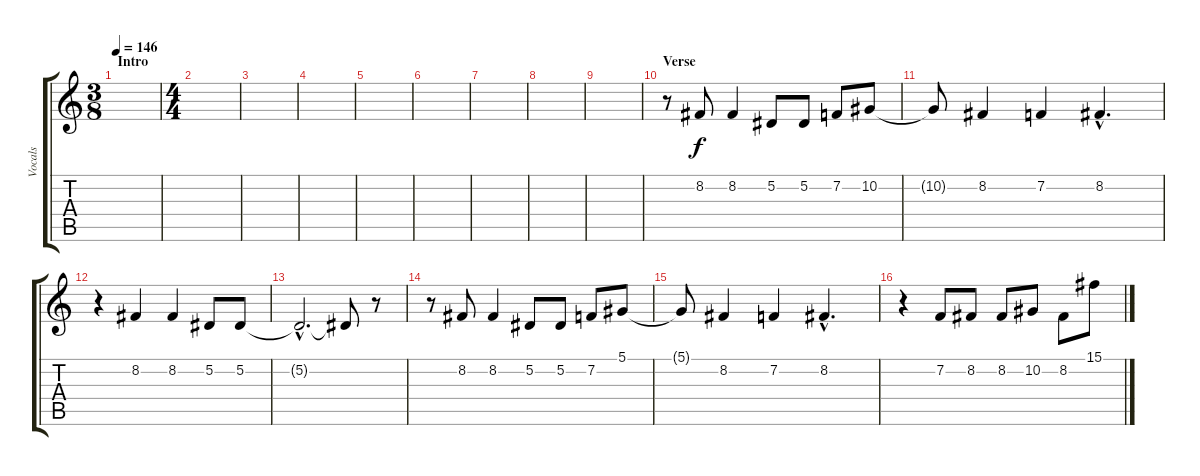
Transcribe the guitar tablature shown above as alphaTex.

\track ("Vocals" "Vocals") {instrument oboe}
\staff {score tabs}
\tuning (Eb4 Bb3 Gb3 Db3 Ab2 Eb2) {hide}
\ts (3 8)
\section ("" "Intro")
\tempo 146
\clef g2
\ks c
|
\ts (4 4)
|
|
|
|
|
|
|
|
\section ("" "Verse")
r.8 8.2.8 8.2.4 5.2.8 5.2.8 7.2.8 10.2.8 |
10.2{t}.8 8.2.4 7.2.4 8.2{hac}.4{d} |
r.4 8.2.4 8.2.4 5.2.8 5.2.8 |
5.2{hac t}.2{d} 5.2{t}.8 r.8 |
r.8 8.2.8 8.2.4 5.2.8 5.2.8 7.2.8 5.1.8 |
5.1{t}.8 8.2.4 7.2.4 8.2{hac}.4{d} |
r.4 7.2.8 8.2.8 8.2.8 10.2.8 8.2.8 15.1.8
